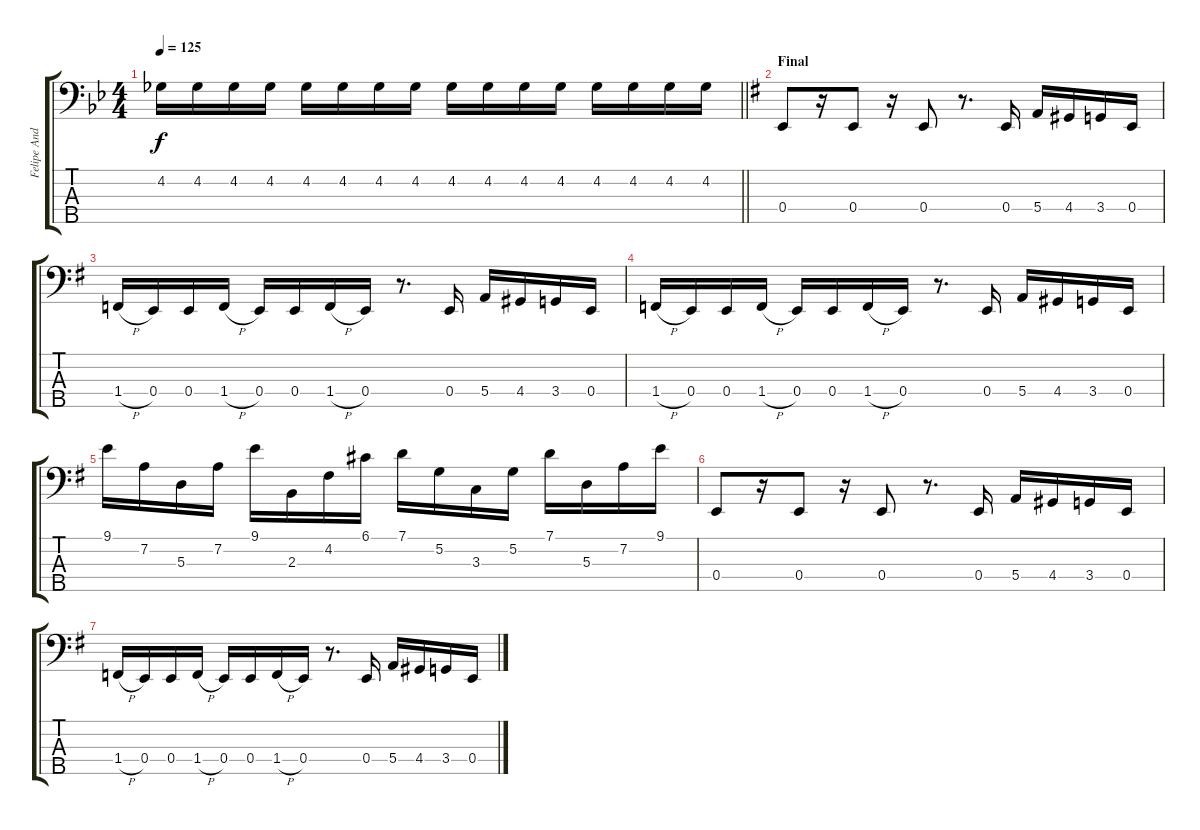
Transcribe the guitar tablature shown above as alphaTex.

\track ("Felipe Andreoli" "Felipe And") {instrument electricbassfinger}
\staff {score tabs}
\tuning (G2 D2 A1 E1 B0) {hide}
\ts (4 4)
\tempo 125
\clef f4
\barLineRight lightlight
\ks bb
4.2.16{dy f} 4.2.16 4.2.16 4.2.16 4.2.16 4.2.16 4.2.16 4.2.16 4.2.16 4.2.16 4.2.16 4.2.16 4.2.16 4.2.16 4.2.16 4.2.16 |
\section ("" "Final")
\ks eminor
0.4.8 r.16 0.4.8 r.16 0.4.8 r.8{d} 0.4.16 5.4.16 4.4.16 3.4.16 0.4.16 |
1.4{h}.16 0.4.16 0.4.16 1.4{h}.16 0.4.16 0.4.16 1.4{h}.16 0.4.16 r.8{d} 0.4.16 5.4.16 4.4.16 3.4.16 0.4.16 |
1.4{h}.16 0.4.16 0.4.16 1.4{h}.16 0.4.16 0.4.16 1.4{h}.16 0.4.16 r.8{d} 0.4.16 5.4.16 4.4.16 3.4.16 0.4.16 |
9.1.16 7.2.16 5.3.16 7.2.16 9.1.16 2.3.16 4.2.16 6.1.16 7.1.16 5.2.16 3.3.16 5.2.16 7.1.16 5.3.16 7.2.16 9.1.16 |
0.4.8 r.16 0.4.8 r.16 0.4.8 r.8{d} 0.4.16 5.4.16 4.4.16 3.4.16 0.4.16 |
1.4{h}.16 0.4.16 0.4.16 1.4{h}.16 0.4.16 0.4.16 1.4{h}.16 0.4.16 r.8{d} 0.4.16 5.4.16 4.4.16 3.4.16 0.4.16
